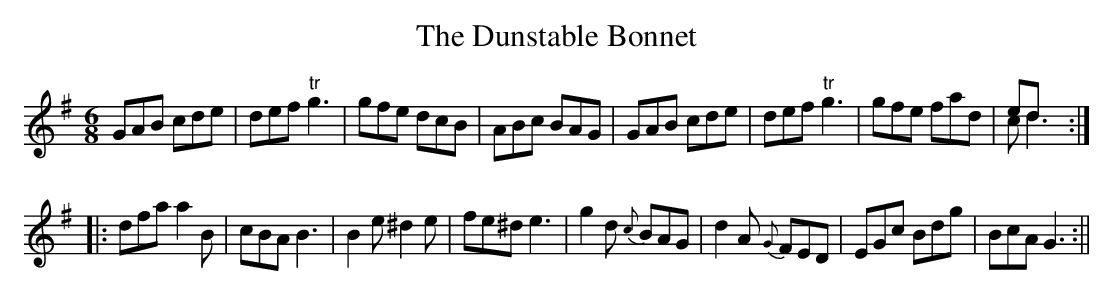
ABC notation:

X:1
T:Dunstable Bonnet, The
M:6/8
L:1/8
K:G
GAB cde | def "tr"g3 | gfe dcB | ABc BAG | GAB cde | def "tr"g3 | gfe fad | ed&c d3 :|
|: dfa a2B | cBA B3 | B2e ^d2e | fe^d e3 | g2d {c}BAG | d2A {G}FED | EGc Bdg | BcA G3 :||
